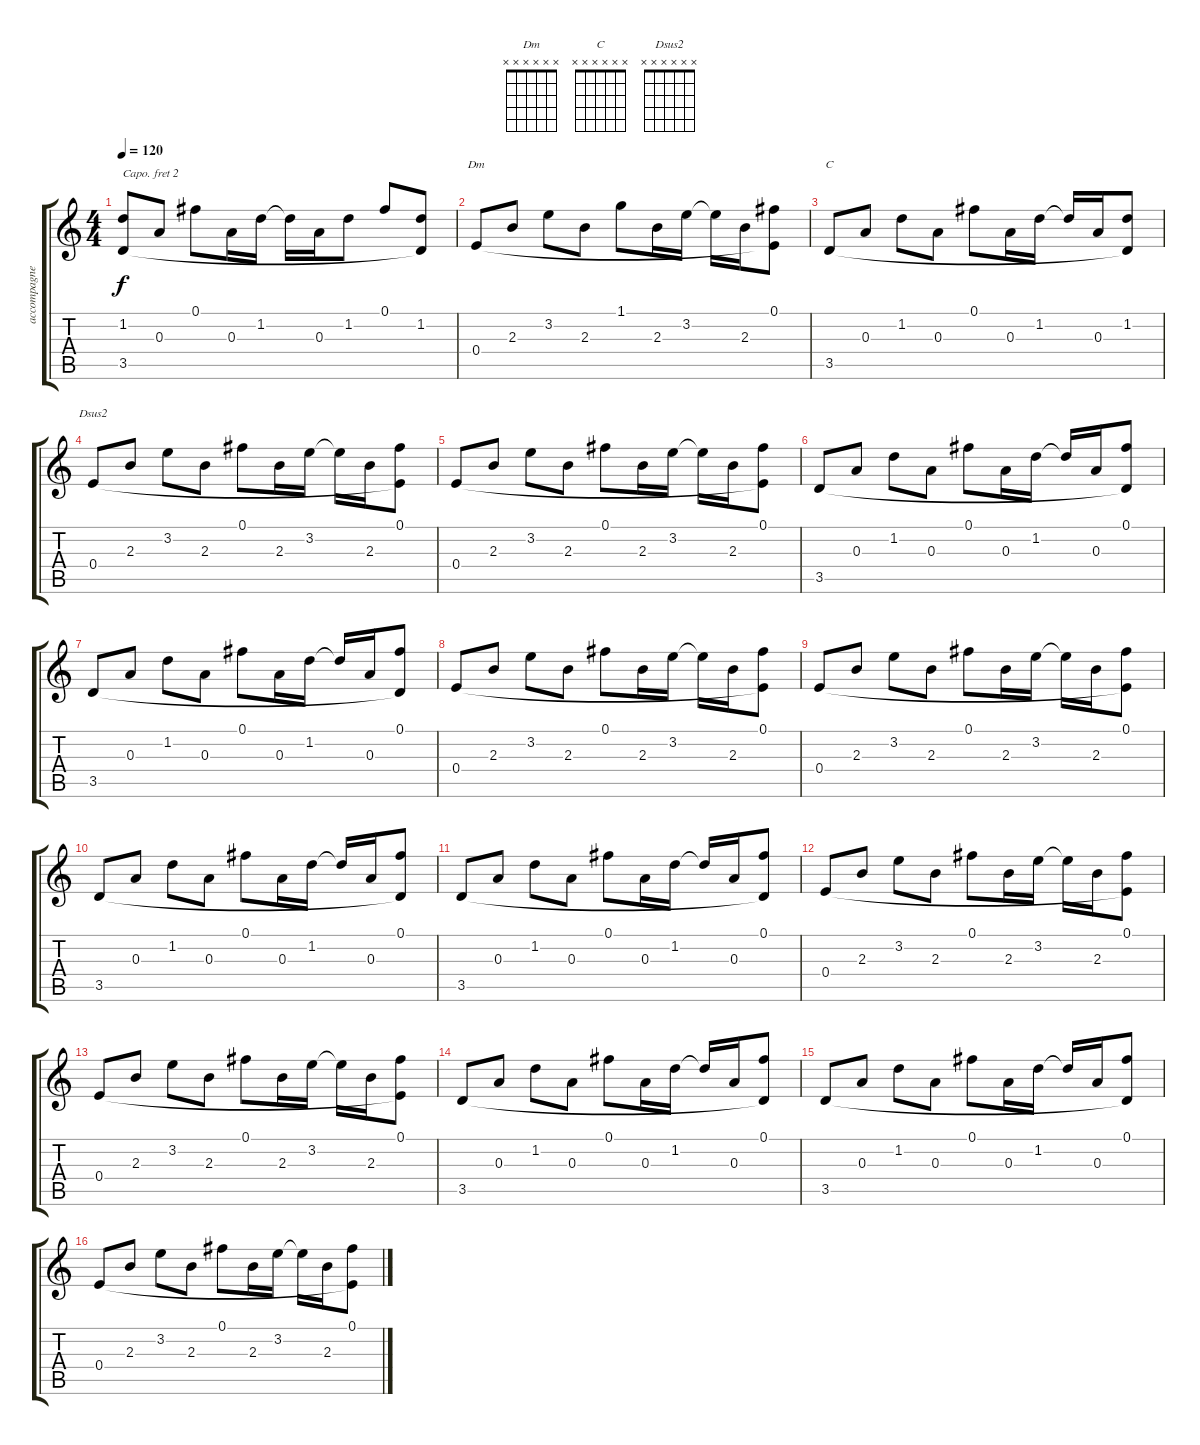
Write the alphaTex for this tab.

\track ("accompagnement" "accompagne") {instrument acousticguitarnylon}
\staff {score tabs}
\capo 2
\tuning (E4 B3 G3 D3 A2 E2) {hide}
\chord ("Dm" x x x x x x)
\chord ("C" x x x x x x)
\chord ("Dsus2" x x x x x x)
\ts (4 4)
\tempo 120
\clef g2
\ks c
(1.2 3.5).8{dy f} 0.3.8 0.1.8 0.3.16 1.2.16 1.2{t}.16 0.3.16 1.2.8 0.1.8 (1.2 3.5{t}).8 |
0.4.8{ch "Dm"} 2.3.8 3.2.8 2.3.8 1.1.8 2.3.16 3.2.16 3.2{t}.16 2.3.16 (0.1 0.4{t}).8 |
3.5.8{ch "C"} 0.3.8 1.2.8 0.3.8 0.1.8 0.3.16 1.2.16 1.2{t}.16 0.3.16 (1.2 3.5{t}).8 |
0.4.8{ch "Dsus2"} 2.3.8 3.2.8 2.3.8 0.1.8 2.3.16 3.2.16 3.2{t}.16 2.3.16 (0.1 0.4{t}).8 |
0.4.8 2.3.8 3.2.8 2.3.8 0.1.8 2.3.16 3.2.16 3.2{t}.16 2.3.16 (0.1 0.4{t}).8 |
3.5.8 0.3.8 1.2.8 0.3.8 0.1.8 0.3.16 1.2.16 1.2{t}.16 0.3.16 (0.1 3.5{t}).8 |
3.5.8 0.3.8 1.2.8 0.3.8 0.1.8 0.3.16 1.2.16 1.2{t}.16 0.3.16 (0.1 3.5{t}).8 |
0.4.8 2.3.8 3.2.8 2.3.8 0.1.8 2.3.16 3.2.16 3.2{t}.16 2.3.16 (0.1 0.4{t}).8 |
0.4.8 2.3.8 3.2.8 2.3.8 0.1.8 2.3.16 3.2.16 3.2{t}.16 2.3.16 (0.1 0.4{t}).8 |
3.5.8 0.3.8 1.2.8 0.3.8 0.1.8 0.3.16 1.2.16 1.2{t}.16 0.3.16 (0.1 3.5{t}).8 |
3.5.8 0.3.8 1.2.8 0.3.8 0.1.8 0.3.16 1.2.16 1.2{t}.16 0.3.16 (0.1 3.5{t}).8 |
0.4.8 2.3.8 3.2.8 2.3.8 0.1.8 2.3.16 3.2.16 3.2{t}.16 2.3.16 (0.1 0.4{t}).8 |
0.4.8 2.3.8 3.2.8 2.3.8 0.1.8 2.3.16 3.2.16 3.2{t}.16 2.3.16 (0.1 0.4{t}).8 |
3.5.8 0.3.8 1.2.8 0.3.8 0.1.8 0.3.16 1.2.16 1.2{t}.16 0.3.16 (0.1 3.5{t}).8 |
3.5.8 0.3.8 1.2.8 0.3.8 0.1.8 0.3.16 1.2.16 1.2{t}.16 0.3.16 (0.1 3.5{t}).8 |
0.4.8 2.3.8 3.2.8 2.3.8 0.1.8 2.3.16 3.2.16 3.2{t}.16 2.3.16 (0.1 0.4{t}).8
